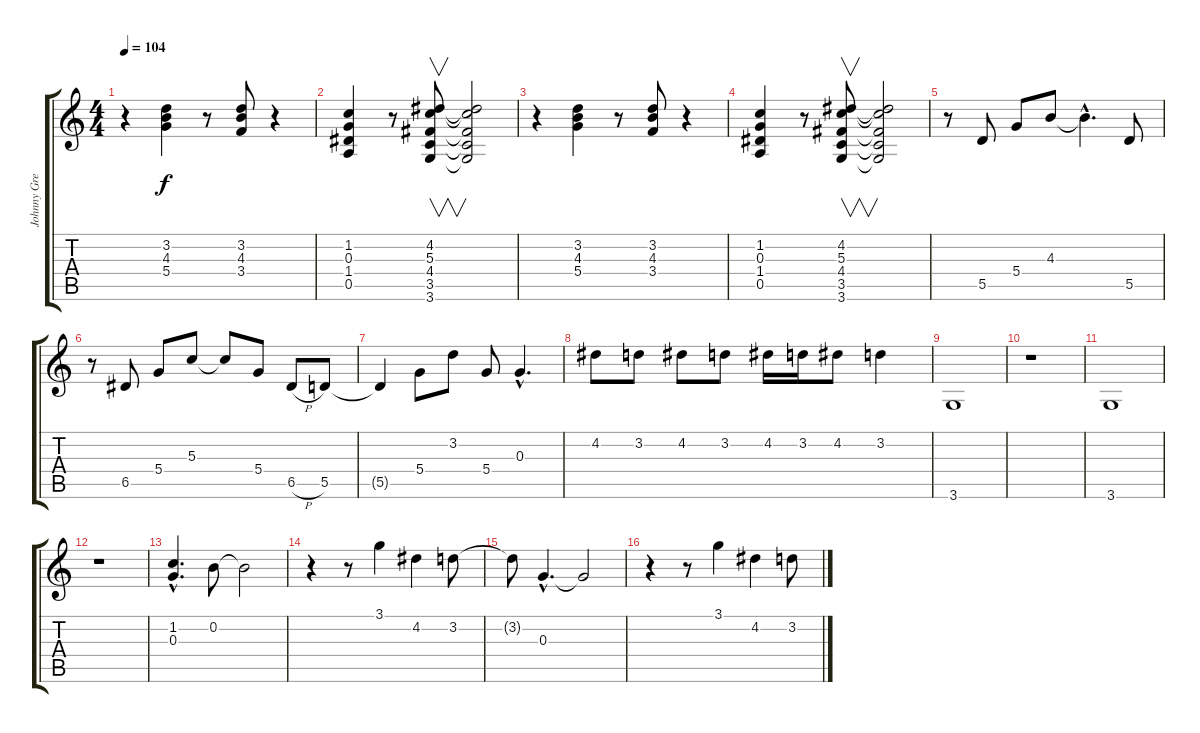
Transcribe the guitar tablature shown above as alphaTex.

\track ("Johnny Greenwood" "Johnny Gre") {instrument electricguitarclean}
\staff {score tabs}
\tuning (E4 B3 G3 D3 A2 E2) {hide}
\ts (4 4)
\tempo 104
\clef g2
\ks c
r.4{dy f} (3.2 4.3 5.4).4 r.8 (3.2 4.3 3.4).8 r.4 |
(1.2 0.3 1.4 0.5).4 r.8 (4.2 5.3 4.4 3.5 3.6).8{v} (4.2{t} 5.3{t} 4.4{t} 3.5{t} 3.6{t}).2 |
r.4 (3.2 4.3 5.4).4 r.8 (3.2 4.3 3.4).8 r.4 |
(1.2 0.3 1.4 0.5).4 r.8 (4.2 5.3 4.4 3.5 3.6).8{v} (4.2{t} 5.3{t} 4.4{t} 3.5{t} 3.6{t}).2 |
r.8 5.5.8 5.4.8 4.3.8 4.3{hac t}.4{d} 5.5.8 |
r.8 6.5.8 5.4.8 5.3.8 5.3{t}.8 5.4.8 6.5{h}.8 5.5.8 |
5.5{t}.4 5.4.8 3.2.8 5.4.8 0.3{hac}.4{d} |
4.2.8 3.2.8 4.2.8 3.2.8 4.2.16 3.2.16 4.2.8 3.2.4 |
3.6.1 |
r.1 |
3.6.1 |
r.1 |
(1.2{hac} 0.3{hac}).4{d} 0.2.8 0.2{t}.2 |
r.4 r.8 3.1.4 4.2.4 3.2.8 |
3.2{t}.8 0.3{hac}.4{d} 0.3{t}.2 |
r.4 r.8 3.1.4 4.2.4 3.2.8
